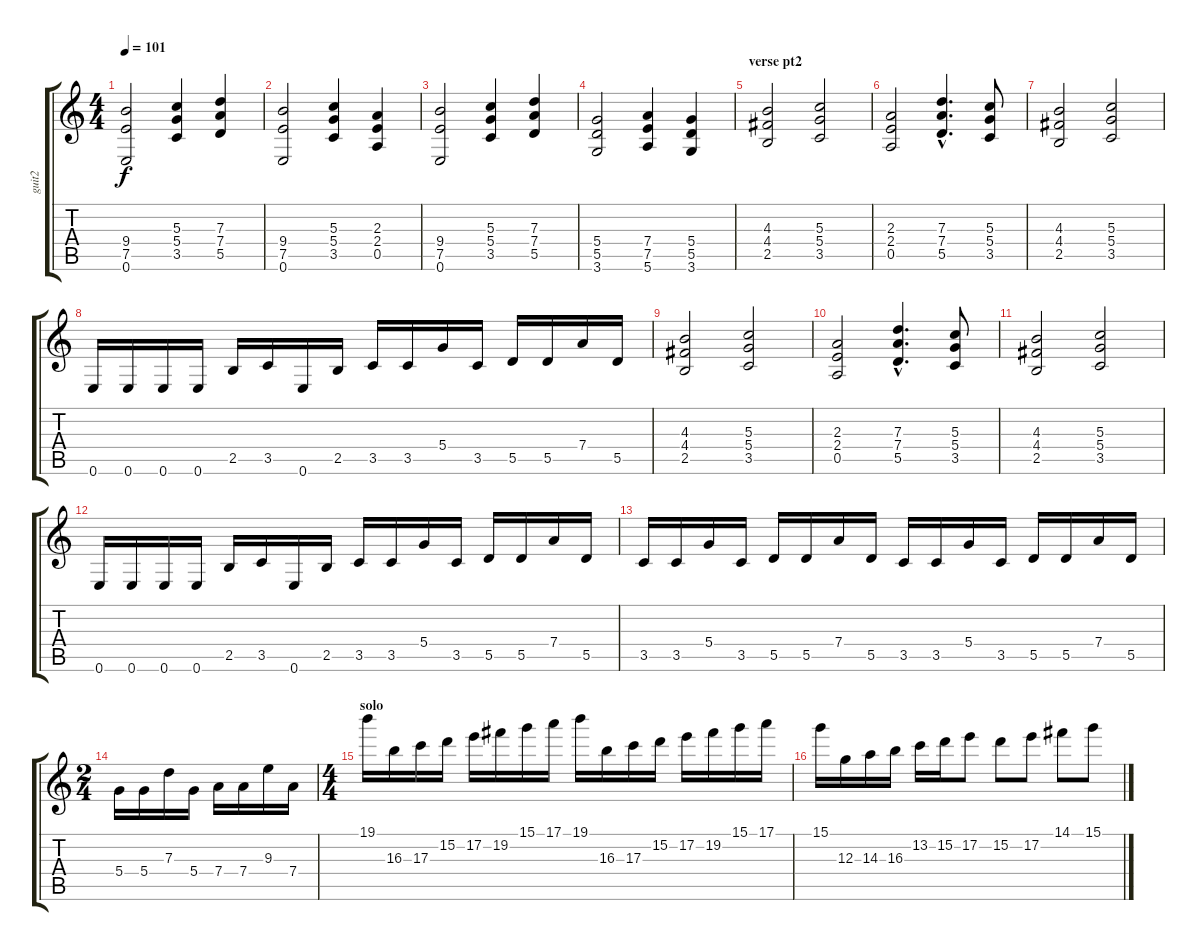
\track ("guit2" "guit2") {instrument distortionguitar}
\staff {score tabs}
\tuning (E4 B3 G3 D3 A2 E2) {hide}
\ts (4 4)
\tempo 101
\clef g2
\ks c
(9.4 7.5 0.6).2{dy f} (5.3 5.4 3.5).4 (7.3 7.4 5.5).4 |
(9.4 7.5 0.6).2 (5.3 5.4 3.5).4 (2.3 2.4 0.5).4 |
(9.4 7.5 0.6).2 (5.3 5.4 3.5).4 (7.3 7.4 5.5).4 |
(5.4 5.5 3.6).2 (7.4 7.5 5.6).4 (5.4 5.5 3.6).4 |
\section ("" "verse pt2")
(4.3 4.4 2.5).2 (5.3 5.4 3.5).2 |
(2.3 2.4 0.5).2 (7.3{hac} 7.4{hac} 5.5{hac}).4{d} (5.3 5.4 3.5).8 |
(4.3 4.4 2.5).2 (5.3 5.4 3.5).2 |
0.6.16 0.6.16 0.6.16 0.6.16 2.5.16 3.5.16 0.6.16 2.5.16 3.5.16 3.5.16 5.4.16 3.5.16 5.5.16 5.5.16 7.4.16 5.5.16 |
(4.3 4.4 2.5).2 (5.3 5.4 3.5).2 |
(2.3 2.4 0.5).2 (7.3{hac} 7.4{hac} 5.5{hac}).4{d} (5.3 5.4 3.5).8 |
(4.3 4.4 2.5).2 (5.3 5.4 3.5).2 |
0.6.16 0.6.16 0.6.16 0.6.16 2.5.16 3.5.16 0.6.16 2.5.16 3.5.16 3.5.16 5.4.16 3.5.16 5.5.16 5.5.16 7.4.16 5.5.16 |
3.5.16 3.5.16 5.4.16 3.5.16 5.5.16 5.5.16 7.4.16 5.5.16 3.5.16 3.5.16 5.4.16 3.5.16 5.5.16 5.5.16 7.4.16 5.5.16 |
\ts (2 4)
5.4.16 5.4.16 7.3.16 5.4.16 7.4.16 7.4.16 9.3.16 7.4.16 |
\ts (4 4)
\section ("" "solo")
19.1.16 16.3.16 17.3.16 15.2.16 17.2.16 19.2.16 15.1.16 17.1.16 19.1.16 16.3.16 17.3.16 15.2.16 17.2.16 19.2.16 15.1.16 17.1.16 |
15.1.16 12.3.16 14.3.16 16.3.16 13.2.16 15.2.16 17.2.8 15.2.8 17.2.8 14.1.8 15.1.8
